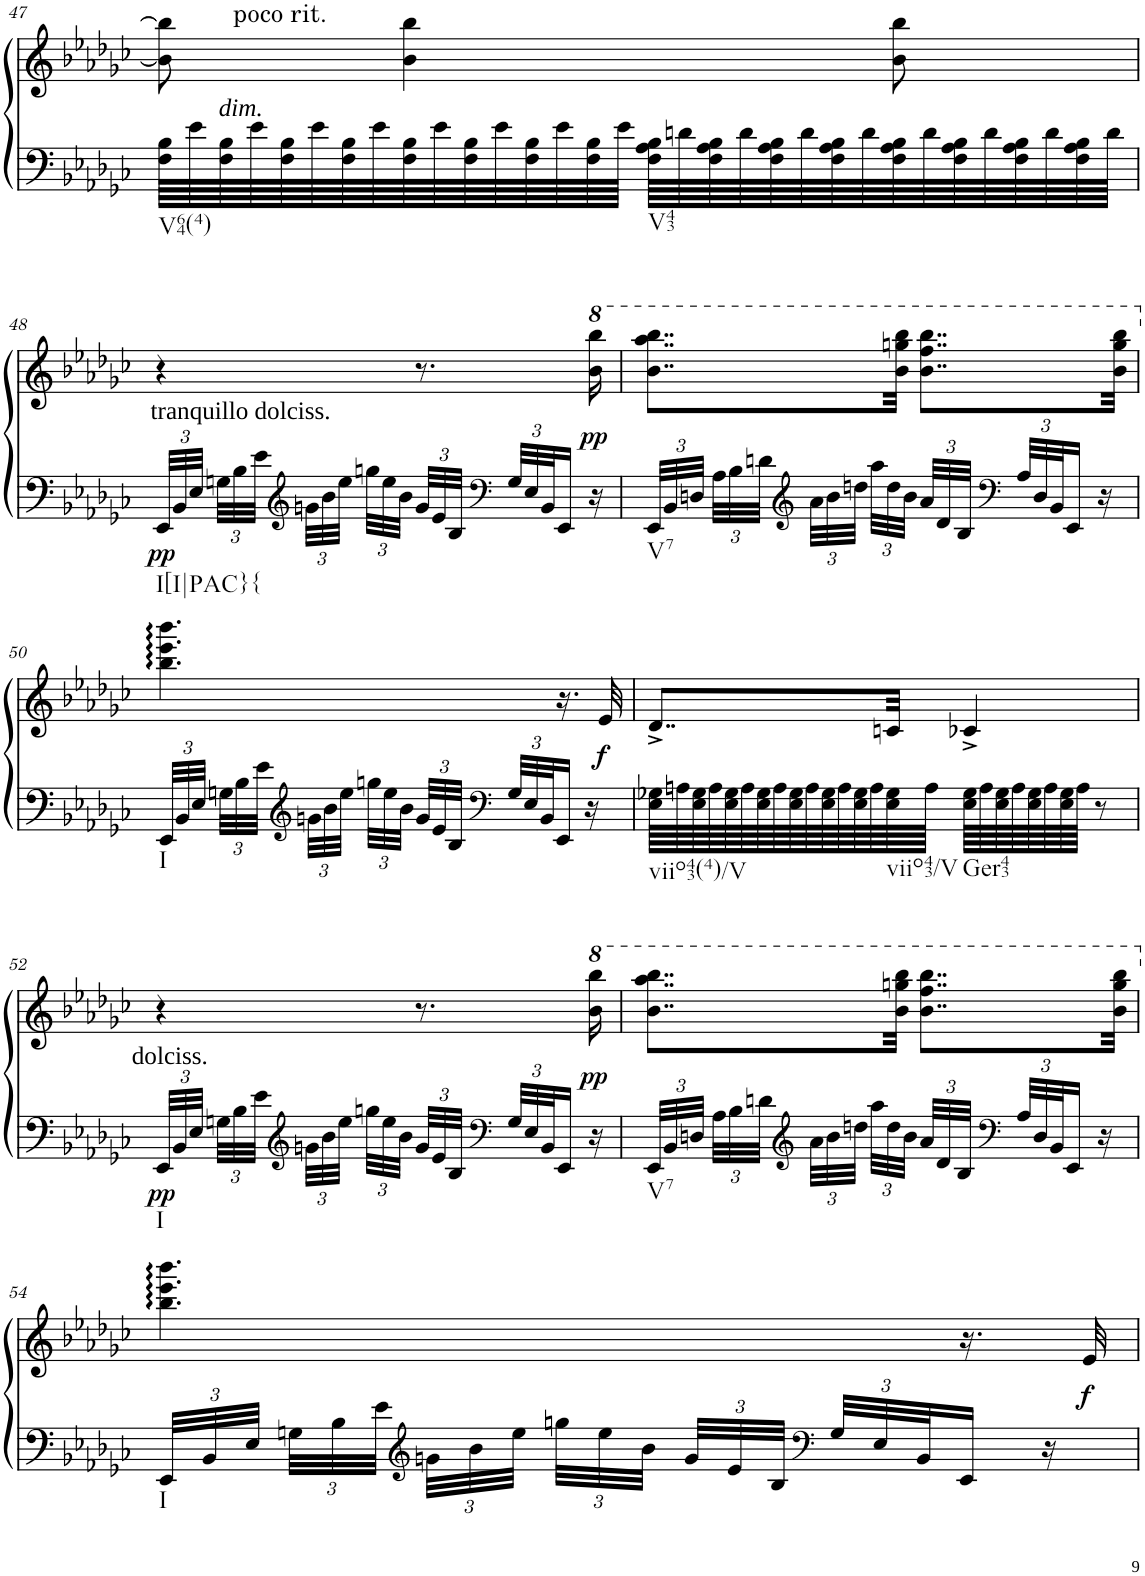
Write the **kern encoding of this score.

**kern	**kern	**dynam
*part1	*part1	*part1
*staff2	*staff1	*staff1/2
*I"Piano	*	*
*I'Pno.	*	*
!!LO:PB:g=z
*clefF4	*clefG2	*
*k[b-e-a-d-g-c-]	*k[b-e-a-d-g-c-]	*
*G-:	*G-:	*
*M2/4	*M2/4	*
=47	=47	=47
!	!LO:TX:a:t=poco rit.	!
!LO:TX:b:t=V64(4)	!	!
64F\ 64B-\LLLL	8b-\] 8bb-\]	.
64e-\	.	.
!LO:TX:a:i:t=dim.	!	!
64F\ 64B-\	.	.
64e-\	.	.
64F\ 64B-\	.	.
64e-\	.	.
64F\ 64B-\	.	.
64e-\	.	.
64F\ 64B-\	4b-\ 4bb-\	.
64e-\	.	.
64F\ 64B-\	.	.
64e-\	.	.
64F\ 64B-\	.	.
64e-\	.	.
64F\ 64B-\	.	.
64e-\JJJJ	.	.
!LO:TX:b:t=V43	!	!
64F\ 64A-\ 64B-\LLLL	.	.
64dn\	.	.
64F\ 64A-\ 64B-\	.	.
64d\	.	.
64F\ 64A-\ 64B-\	.	.
64d\	.	.
64F\ 64A-\ 64B-\	.	.
64d\	.	.
64F\ 64A-\ 64B-\	8b-\ 8bb-\	.
64d\	.	.
64F\ 64A-\ 64B-\	.	.
64d\	.	.
64F\ 64A-\ 64B-\	.	.
64d\	.	.
64F\ 64A-\ 64B-\	.	.
64d\JJJJ	.	.
!!LO:LB:g=z
=48	=48	=48
*Xbrackettup	*	*
!LO:TX:a:t=tranquillo dolciss.	!	!
!LO:TX:b:t=I[I|PAC}{	!	!
!	!	!LO:DY:b=2
48EE-/LLL	4r	pp
48BB-/	.	.
48E-/JJJ	.	.
48Gn\LLL	.	.
48B-\	.	.
48e-\JJJ	.	.
*clefG2	*	*
48gn\LLL	.	.
48b-\	.	.
48ee-\JJJ	.	.
48ggn\LLL	.	.
48ee-\	.	.
48b-\JJJ	.	.
48g/LLL	8.r	.
48e-/	.	.
48B-/JJJ	.	.
*clefF4	*	*
48G/LLL	.	.
48E-/	.	.
48BB-/J	.	.
16EE-/JJ	.	.
!	!	!LO:DY:b
16r	16bb-\ 16bbb-\	pp
=49	=49	=49
!LO:TX:b:t=V7	!	!
48EE-/LLL	8..bb-\ 8..aaa-\ 8..bbb-\L	.
48BB-/	.	.
48Dn/JJJ	.	.
48A-\LLL	.	.
48B-\	.	.
48dn\JJJ	.	.
*clefG2	*	*
48a-\LLL	.	.
48b-\	.	.
48ddn\JJJ	.	.
48aa-\LLL	.	.
48dd\	.	.
.	32bb-\ 32gggn\ 32bbb-\Jkk	.
48b-\JJJ	.	.
48a-/LLL	8..bb-\ 8..fff\ 8..bbb-\L	.
48d/	.	.
48B-/JJJ	.	.
*clefF4	*	*
48A-/LLL	.	.
48D/	.	.
48BB-/J	.	.
16EE-/JJ	.	.
16r	.	.
.	32bb-\ 32ggg\ 32bbb-\Jkk	.
!!LO:LB:g=z
=50	=50	=50
!LO:TX:b:t=I	!	!
48EE-/LLL	4.bb-\ 4.eee-\ 4.bbb-\	.
48BB-/	.	.
48E-/JJJ	.	.
48Gn\LLL	.	.
48B-\	.	.
48e-\JJJ	.	.
*clefG2	*	*
48gn\LLL	.	.
48b-\	.	.
48ee-\JJJ	.	.
48ggn\LLL	.	.
48ee-\	.	.
48b-\JJJ	.	.
48g/LLL	.	.
48e-/	.	.
48B-/JJJ	.	.
*clefF4	*	*
48G/LLL	.	.
48E-/	.	.
48BB-/J	.	.
16EE-/JJ	16.r	.
16r	.	.
!	!	!LO:DY:b
.	32e-/	f
=51	=51	=51
!LO:TX:b:t=viio43(4)/V	!	!
64E-\ 64G-X\LLLL	8..d-^/L	.
64An\	.	.
64E-\ 64G-\	.	.
64A\	.	.
64E-\ 64G-\	.	.
64A\	.	.
64E-\ 64G-\	.	.
64A\	.	.
64E-\ 64G-\	.	.
64A\	.	.
64E-\ 64G-\	.	.
64A\	.	.
64E-\ 64G-\	.	.
64A\	.	.
!LO:TX:b:t=viio43/V	!	!
64E-\ 64G-\	32cn/Jkk	.
64A\JJJJ	.	.
!LO:TX:b:t=Ger43	!	!
64E-\ 64G-\LLLL	4c-X^/	.
64A\	.	.
64E-\ 64G-\	.	.
64A\	.	.
64E-\ 64G-\	.	.
64A\	.	.
64E-\ 64G-\	.	.
64A\JJJJ	.	.
8r	.	.
!!LO:LB:g=z
=52	=52	=52
!LO:TX:a:t=dolciss.	!	!
!LO:TX:b:t=I	!	!
!	!	!LO:DY:b=2
48EE-/LLL	4r	pp
48BB-/	.	.
48E-/JJJ	.	.
48Gn\LLL	.	.
48B-\	.	.
48e-\JJJ	.	.
*clefG2	*	*
48gn\LLL	.	.
48b-\	.	.
48ee-\JJJ	.	.
48ggn\LLL	.	.
48ee-\	.	.
48b-\JJJ	.	.
48g/LLL	8.r	.
48e-/	.	.
48B-/JJJ	.	.
*clefF4	*	*
48G/LLL	.	.
48E-/	.	.
48BB-/J	.	.
16EE-/JJ	.	.
!	!	!LO:DY:b
16r	16bb-\ 16bbb-\	pp
=53	=53	=53
!LO:TX:b:t=V7	!	!
48EE-/LLL	8..bb-\ 8..aaa-\ 8..bbb-\L	.
48BB-/	.	.
48Dn/JJJ	.	.
48A-\LLL	.	.
48B-\	.	.
48dn\JJJ	.	.
*clefG2	*	*
48a-\LLL	.	.
48b-\	.	.
48ddn\JJJ	.	.
48aa-\LLL	.	.
48dd\	.	.
.	32bb-\ 32gggn\ 32bbb-\Jkk	.
48b-\JJJ	.	.
48a-/LLL	8..bb-\ 8..fff\ 8..bbb-\L	.
48d/	.	.
48B-/JJJ	.	.
*clefF4	*	*
48A-/LLL	.	.
48D/	.	.
48BB-/J	.	.
16EE-/JJ	.	.
16r	.	.
.	32bb-\ 32ggg\ 32bbb-\Jkk	.
!!LO:LB:g=z
=54	=54	=54
!LO:TX:b:t=I	!	!
48EE-/LLL	4.bb-\ 4.eee-\ 4.bbb-\	.
48BB-/	.	.
48E-/JJJ	.	.
48Gn\LLL	.	.
48B-\	.	.
48e-\JJJ	.	.
*clefG2	*	*
48gn\LLL	.	.
48b-\	.	.
48ee-\JJJ	.	.
48ggn\LLL	.	.
48ee-\	.	.
48b-\JJJ	.	.
48g/LLL	.	.
48e-/	.	.
48B-/JJJ	.	.
*clefF4	*	*
48G/LLL	.	.
48E-/	.	.
48BB-/J	.	.
16EE-/JJ	16.r	.
16r	.	.
!	!	!LO:DY:b
.	32e-/	f
=	=	=
*-	*-	*-
